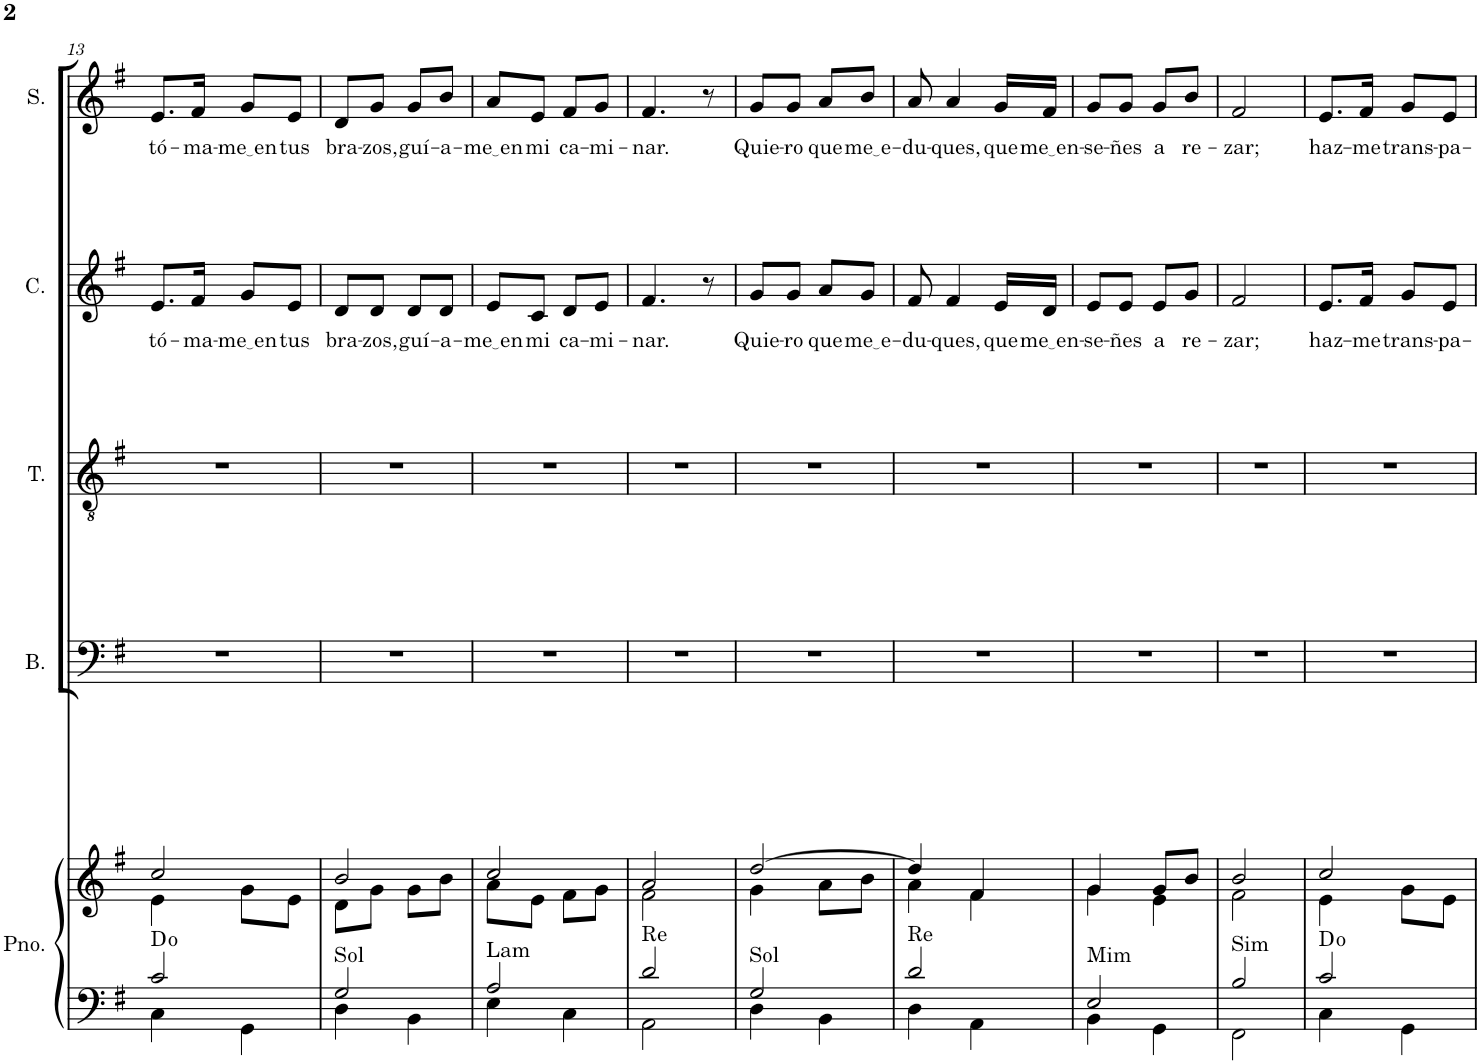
**kern	**kern	**harte	**kern	**kern	**kern	**text	**kern	**text
*part5	*part5	*part5	*part4	*part3	*part2	*part2	*part1	*part1
*staff6	*staff5	*	*staff4	*staff3	*staff2	*staff2	*staff1	*staff1
*I"Piano	*	*	*I"Bajo	*I"Tenor	*I"Contralto	*	*I"Soprano	*
*I'Pno.	*	*	*I'B.	*I'T.	*I'C.	*	*I'S.	*
!!LO:PB:g=z
*clefF4	*clefG2	*	*clefF4	*clefGv2	*clefG2	*	*clefG2	*
*k[f#]	*k[f#]	*	*k[f#]	*k[f#]	*k[f#]	*	*k[f#]	*
*M2/4	*M2/4	*	*M2/4	*M2/4	*M2/4	*	*M2/4	*
=13	=13	=13	=13	=13	=13	=13	=13	=13
*^	*^	*	*	*	*	*	*	*
!	!	!	!	!	!	!	!	!LO:LY:b	!	!LO:LY:b
2c/	4C\	2cc/	4e\	D:dim	2r	2r	8.e/L	tó-	8.e/L	tó-
!	!	!	!	!	!	!	!	!LO:LY:b	!	!LO:LY:b
.	.	.	.	.	.	.	16f#/Jk	-ma-	16f#/Jk	-ma-
!	!	!	!	!	!	!	!	!LO:LY:b	!	!LO:LY:b
.	4GG\	.	8g\L	.	.	.	8g/L	me en	8g/L	me en
!	!	!	!	!	!	!	!	!LO:LY:b	!	!LO:LY:b
.	.	.	8e\J	.	.	.	8e/J	tus	8e/J	tus
=14	=14	=14	=14	=14	=14	=14	=14	=14	=14	=14
!	!	!	!	!LO:H:kt=Sol	!	!	!	!LO:LY:b	!	!LO:LY:b
2G/	4D\	2b/	8d\L	N	2r	2r	8d/L	bra-	8d/L	bra-
!	!	!	!	!	!	!	!	!LO:LY:b	!	!LO:LY:b
.	.	.	8g\J	.	.	.	8d/J	-zos,	8g/J	-zos,
!	!	!	!	!	!	!	!	!LO:LY:b	!	!LO:LY:b
.	4BB\	.	8g\L	.	.	.	8d/L	guí-	8g/L	guí-
!	!	!	!	!	!	!	!	!LO:LY:b	!	!LO:LY:b
.	.	.	8b\J	.	.	.	8d/J	-a-	8b/J	-a-
=15	=15	=15	=15	=15	=15	=15	=15	=15	=15	=15
!	!	!	!	!LO:H:kt=Lam	!	!	!	!LO:LY:b	!	!LO:LY:b
2A/	4E\	2cc/	8a\L	N	2r	2r	8e/L	me en	8a/L	me en
!	!	!	!	!	!	!	!	!LO:LY:b	!	!LO:LY:b
.	.	.	8e\J	.	.	.	8c/J	mi	8e/J	mi
!	!	!	!	!	!	!	!	!LO:LY:b	!	!LO:LY:b
.	4C\	.	8f#\L	.	.	.	8d/L	ca-	8f#/L	ca-
!	!	!	!	!	!	!	!	!LO:LY:b	!	!LO:LY:b
.	.	.	8g\J	.	.	.	8e/J	-mi-	8g/J	-mi-
=16	=16	=16	=16	=16	=16	=16	=16	=16	=16	=16
!	!	!	!	!LO:H:kt=Re	!	!	!	!LO:LY:b	!	!LO:LY:b
2d/	2AA\	2a/	2f#\	N	2r	2r	4.f#/	-nar.	4.f#/	-nar.
.	.	.	.	.	.	.	8r	.	8r	.
=17	=17	=17	=17	=17	=17	=17	=17	=17	=17	=17
!	!	!	!	!LO:H:kt=Sol	!	!	!	!LO:LY:b	!	!LO:LY:b
2G/	4D\	[2dd/	4g\	N	2r	2r	8g/L	Quie-	8g/L	Quie-
!	!	!	!	!	!	!	!	!LO:LY:b	!	!LO:LY:b
.	.	.	.	.	.	.	8g/J	-ro	8g/J	-ro
!	!	!	!	!	!	!	!	!LO:LY:b	!	!LO:LY:b
.	4BB\	.	8a\L	.	.	.	8a/L	que	8a/L	que
!	!	!	!	!	!	!	!	!LO:LY:b	!	!LO:LY:b
.	.	.	8b\J	.	.	.	8g/J	me e	8b/J	me e
=18	=18	=18	=18	=18	=18	=18	=18	=18	=18	=18
!	!	!	!	!LO:H:kt=Re	!	!	!	!LO:LY:b	!	!LO:LY:b
2d/	4D\	4dd/]	4a\	N	2r	2r	8f#/	-du-	8a/	-du-
!	!	!	!	!	!	!	!	!LO:LY:b	!	!LO:LY:b
.	.	.	.	.	.	.	4f#/	-ques,	4a/	-ques,
.	4AA\	4f#/	4f#\	.	.	.	.	.	.	.
!	!	!	!	!	!	!	!	!LO:LY:b	!	!LO:LY:b
.	.	.	.	.	.	.	16e/LL	que	16g/LL	que
!	!	!	!	!	!	!	!	!LO:LY:b	!	!LO:LY:b
.	.	.	.	.	.	.	16d/JJ	me en	16f#/JJ	me en
=19	=19	=19	=19	=19	=19	=19	=19	=19	=19	=19
!	!	!	!	!LO:H:kt=Mim	!	!	!	!LO:LY:b	!	!LO:LY:b
2E/	4BB\	4g/	4g\	N	2r	2r	8e/L	-se-	8g/L	-se-
!	!	!	!	!	!	!	!	!LO:LY:b	!	!LO:LY:b
.	.	.	.	.	.	.	8e/J	-ñes	8g/J	-ñes
!	!	!	!	!	!	!	!	!LO:LY:b	!	!LO:LY:b
.	4GG\	8g/L	4e\	.	.	.	8e/L	a	8g/L	a
!	!	!	!	!	!	!	!	!LO:LY:b	!	!LO:LY:b
.	.	8b/J	.	.	.	.	8g/J	re-	8b/J	re-
=20	=20	=20	=20	=20	=20	=20	=20	=20	=20	=20
!	!	!	!	!LO:H:kt=Sim	!	!	!	!LO:LY:b	!	!LO:LY:b
2B/	2FF#\	2b/	2f#\	N	2r	2r	2f#/	-zar;	2f#/	-zar;
=21	=21	=21	=21	=21	=21	=21	=21	=21	=21	=21
!	!	!	!	!	!	!	!	!LO:LY:b	!	!LO:LY:b
2c/	4C\	2cc/	4e\	D:dim	2r	2r	8.e/L	haz-	8.e/L	haz-
!	!	!	!	!	!	!	!	!LO:LY:b	!	!LO:LY:b
.	.	.	.	.	.	.	16f#/Jk	-me	16f#/Jk	-me
!	!	!	!	!	!	!	!	!LO:LY:b	!	!LO:LY:b
.	4GG\	.	8g\L	.	.	.	8g/L	trans-	8g/L	trans-
!	!	!	!	!	!	!	!	!LO:LY:b	!	!LO:LY:b
.	.	.	8e\J	.	.	.	8e/J	-pa-	8e/J	-pa-
*v	*v	*	*	*	*	*	*	*	*	*
*	*v	*v	*	*	*	*	*	*	*
=	=	=	=	=	=	=	=	=
*-	*-	*-	*-	*-	*-	*-	*-	*-
